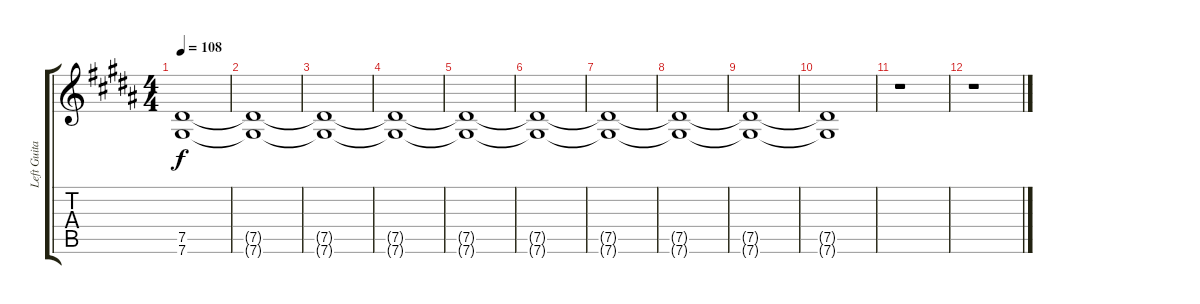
\track ("Left Guitar" "Left Guita") {instrument distortionguitar}
\staff {score tabs}
\tuning (Eb4 Bb3 Gb3 Db3 Ab2 Db2) {hide}
\ts (4 4)
\tempo 108
\clef g2
\ks b
(7.5{t} 7.6{t}).1{dy f} |
(7.5{t} 7.6{t}).1 |
(7.5{t} 7.6{t}).1{volume 4} |
(7.5{t} 7.6{t}).1 |
(7.5{t} 7.6{t}).1 |
(7.5{t} 7.6{t}).1 |
(7.5{t} 7.6{t}).1{volume 0} |
(7.5{t} 7.6{t}).1 |
(7.5{t} 7.6{t}).1 |
(7.5{t} 7.6{t}).1 |
r.1 |
r.1
